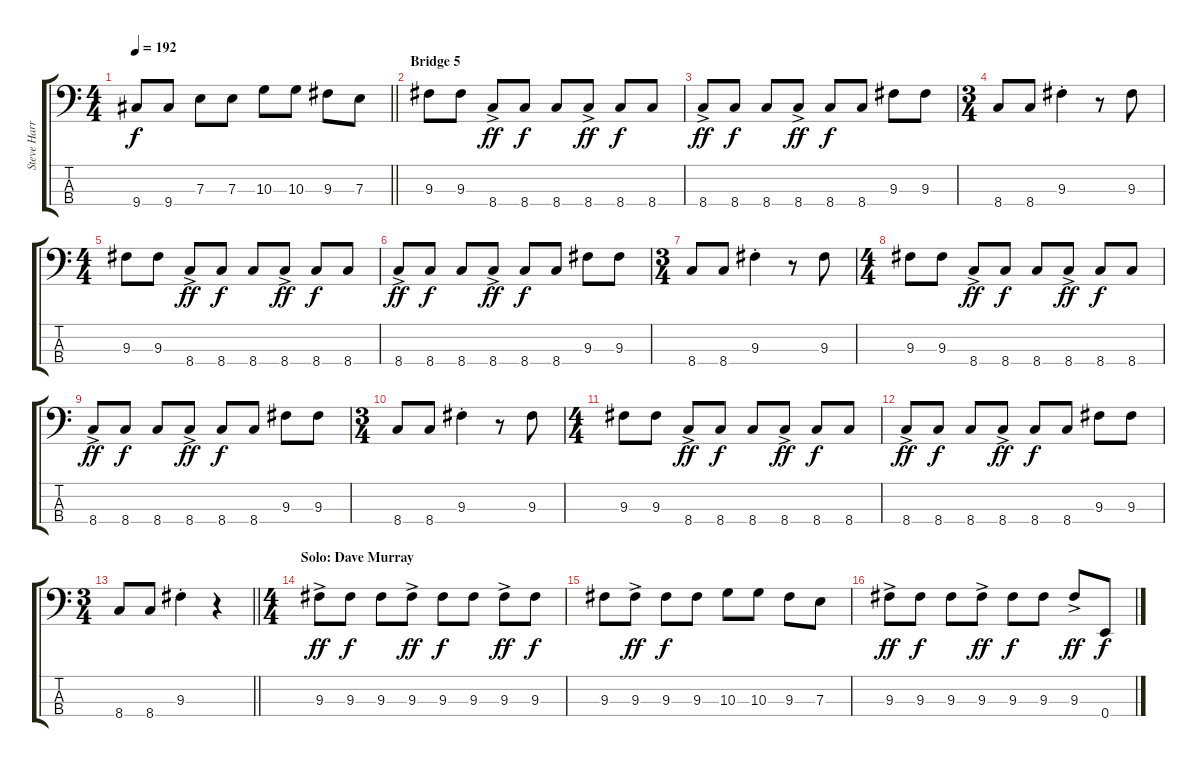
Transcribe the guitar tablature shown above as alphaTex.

\track ("Steve Harris" "Steve Harr") {instrument electricbassfinger}
\staff {score tabs}
\tuning (G2 D2 A1 E1) {hide}
\ts (4 4)
\tempo 192
\clef f4
\barLineRight lightlight
\ks c
9.4.8{dy f} 9.4.8 7.3.8 7.3.8 10.3.8 10.3.8 9.3.8 7.3.8 |
\section ("" "Bridge 5")
9.3.8 9.3.8 8.4{ac}.8{dy ff} 8.4.8{dy f} 8.4.8 8.4{ac}.8{dy ff} 8.4.8{dy f} 8.4.8 |
8.4{ac}.8{dy ff} 8.4.8{dy f} 8.4.8 8.4{ac}.8{dy ff} 8.4.8{dy f} 8.4.8 9.3.8 9.3.8 |
\ts (3 4)
8.4.8 8.4.8 9.3{st}.4 r.8 9.3.8 |
\ts (4 4)
9.3.8 9.3.8 8.4{ac}.8{dy ff} 8.4.8{dy f} 8.4.8 8.4{ac}.8{dy ff} 8.4.8{dy f} 8.4.8 |
8.4{ac}.8{dy ff} 8.4.8{dy f} 8.4.8 8.4{ac}.8{dy ff} 8.4.8{dy f} 8.4.8 9.3.8 9.3.8 |
\ts (3 4)
8.4.8 8.4.8 9.3{st}.4 r.8 9.3.8 |
\ts (4 4)
9.3.8 9.3.8 8.4{ac}.8{dy ff} 8.4.8{dy f} 8.4.8 8.4{ac}.8{dy ff} 8.4.8{dy f} 8.4.8 |
8.4{ac}.8{dy ff} 8.4.8{dy f} 8.4.8 8.4{ac}.8{dy ff} 8.4.8{dy f} 8.4.8 9.3.8 9.3.8 |
\ts (3 4)
8.4.8 8.4.8 9.3{st}.4 r.8 9.3.8 |
\ts (4 4)
9.3.8 9.3.8 8.4{ac}.8{dy ff} 8.4.8{dy f} 8.4.8 8.4{ac}.8{dy ff} 8.4.8{dy f} 8.4.8 |
8.4{ac}.8{dy ff} 8.4.8{dy f} 8.4.8 8.4{ac}.8{dy ff} 8.4.8{dy f} 8.4.8 9.3.8 9.3.8 |
\ts (3 4)
\barLineRight lightlight
8.4.8 8.4.8 9.3{st}.4 r.4 |
\ts (4 4)
\section ("" "Solo: Dave Murray")
9.3{ac}.8{dy ff} 9.3.8{dy f} 9.3.8 9.3{ac}.8{dy ff} 9.3.8{dy f} 9.3.8 9.3{ac}.8{dy ff} 9.3.8{dy f} |
9.3.8 9.3{ac}.8{dy ff} 9.3.8{dy f} 9.3.8 10.3.8 10.3.8 9.3.8 7.3.8 |
9.3{ac}.8{dy ff} 9.3.8{dy f} 9.3.8 9.3{ac}.8{dy ff} 9.3.8{dy f} 9.3.8 9.3{ac}.8{dy ff} 0.4.8{dy f}
